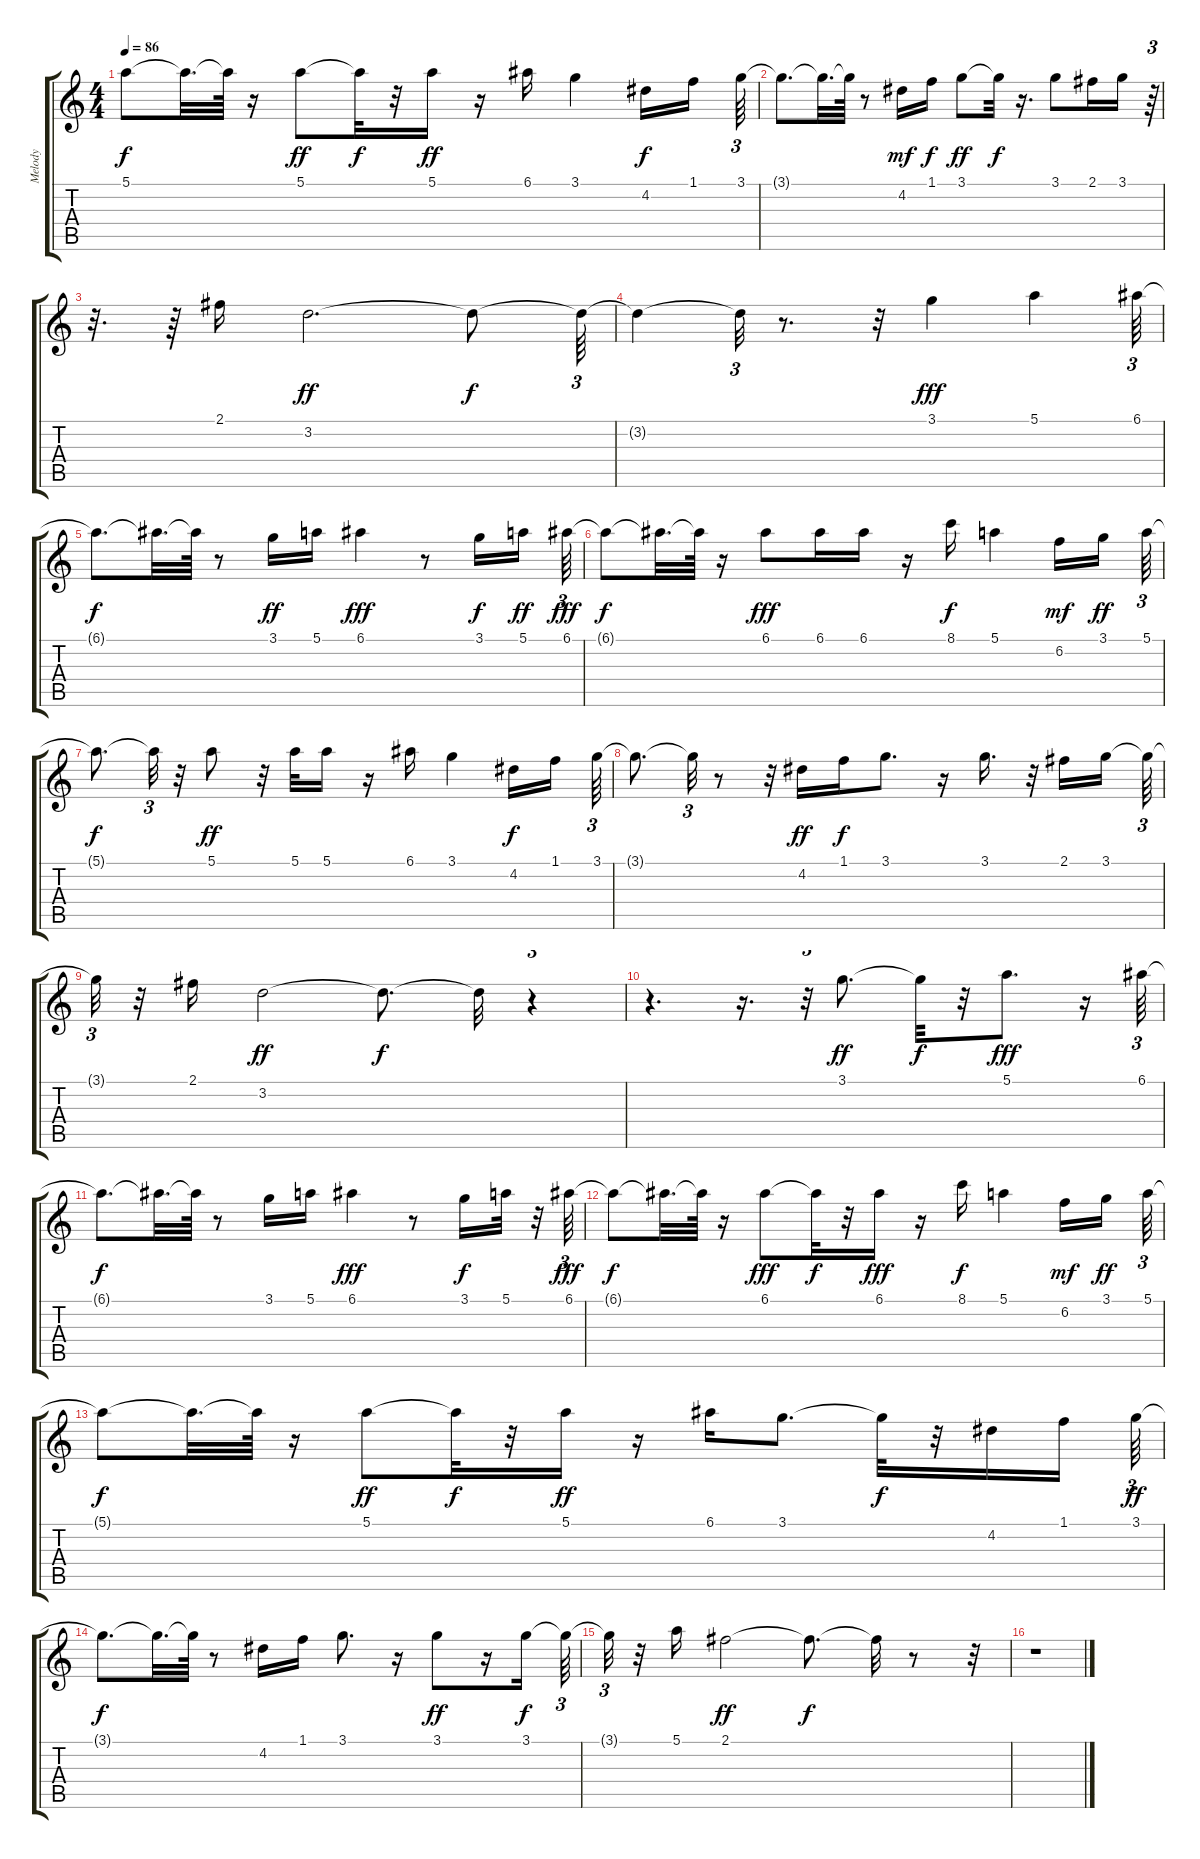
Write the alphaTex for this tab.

\track ("Melody" "Melody") {instrument acousticguitarnylon}
\staff {score tabs}
\tuning (E4 B3 G3 D3 A2 E2) {hide}
\ts (4 4)
\tempo 86
\clef g2
\ks c
5.1{t}.8{dy f} 5.1{t}.32{d} 5.1{t}.64 r.16 5.1.8{dy ff} 5.1{t}.32{dy f} r.32 5.1.16{dy ff} r.16 6.1.16 3.1.4 4.2.16{dy f} 1.1.16 3.1.64{tu (3 2)} |
3.1{t}.8{d} 3.1{t}.32{d} 3.1{t}.64 r.8 4.2.16{dy mf} 1.1.16{dy f} 3.1.8{dy ff} 3.1{t}.32{dy f} r.16{d} 3.1.8 2.1.16 3.1.16 r.64{tu (3 2)} |
r.32{d} r.64 2.1.16 3.2.2{d dy ff} 3.2{t}.8{dy f} 3.2{t}.64{tu (3 2)} |
3.2{t}.4 3.2{t}.32{tu (3 2)} r.8{d} r.32 3.1.4{dy fff} 5.1.4 6.1.64{tu (3 2)} |
6.1{t}.8{d dy f} 6.1{t}.32{d} 6.1{t}.64 r.8 3.1.16{dy ff} 5.1.16 6.1.4{dy fff} r.8 3.1.16{dy f} 5.1.16{dy ff} 6.1.64{tu (3 2) dy fff} |
6.1{t}.8{dy f} 6.1{t}.32{d} 6.1{t}.64 r.16 6.1.8{dy fff} 6.1.16 6.1.16 r.16 8.1.16{dy f} 5.1.4 6.2.16{dy mf} 3.1.16{dy ff} 5.1.64{tu (3 2)} |
5.1{t}.8{d dy f} 5.1{t}.32{tu (3 2)} r.32 5.1.8{dy ff} r.32 5.1.32 5.1.16 r.16 6.1.16 3.1.4 4.2.16{dy f} 1.1.16 3.1.64{tu (3 2)} |
3.1{t}.8{d} 3.1{t}.32{tu (3 2)} r.8 r.32 4.2.16{dy ff} 1.1.16{dy f} 3.1.8{d} r.16 3.1.16{d} r.32 2.1.16 3.1.16 3.1{t}.64{tu (3 2)} |
3.1{t}.32{tu (3 2)} r.32 2.1.16 3.2.2{dy ff} 3.2{t}.8{d dy f} 3.2{t}.32 r.4{tu (3 2)} |
r.4{d} r.16{d} r.32{tu (3 2)} 3.1.8{d dy ff} 3.1{t}.32{dy f} r.32 5.1.8{d dy fff} r.16 6.1.64{tu (3 2)} |
6.1{t}.8{d dy f} 6.1{t}.32{d} 6.1{t}.64 r.8 3.1.16 5.1.16 6.1.4{dy fff} r.8 3.1.16{dy f} 5.1.32 r.32 6.1.64{tu (3 2) dy fff} |
6.1{t}.8{dy f} 6.1{t}.32{d} 6.1{t}.64 r.16 6.1.8{dy fff} 6.1{t}.32{dy f} r.32 6.1.16{dy fff} r.16 8.1.16{dy f} 5.1.4 6.2.16{dy mf} 3.1.16{dy ff} 5.1.64{tu (3 2)} |
5.1{t}.8{dy f} 5.1{t}.32{d} 5.1{t}.64 r.16 5.1.8{dy ff} 5.1{t}.32{dy f} r.32 5.1.16{dy ff} r.16 6.1.16 3.1.8{d} 3.1{t}.32{dy f} r.32 4.2.16 1.1.16 3.1.64{tu (3 2) dy ff} |
3.1{t}.8{d dy f} 3.1{t}.32{d} 3.1{t}.64 r.8 4.2.16 1.1.16 3.1.8{d} r.16 3.1.8{dy ff} r.16 3.1.16{dy f} 3.1{t}.64{tu (3 2)} |
3.1{t}.32{tu (3 2)} r.32 5.1.16 2.1.2{dy ff} 2.1{t}.8{d dy f} 2.1{t}.32 r.8 r.32 |
r.1
